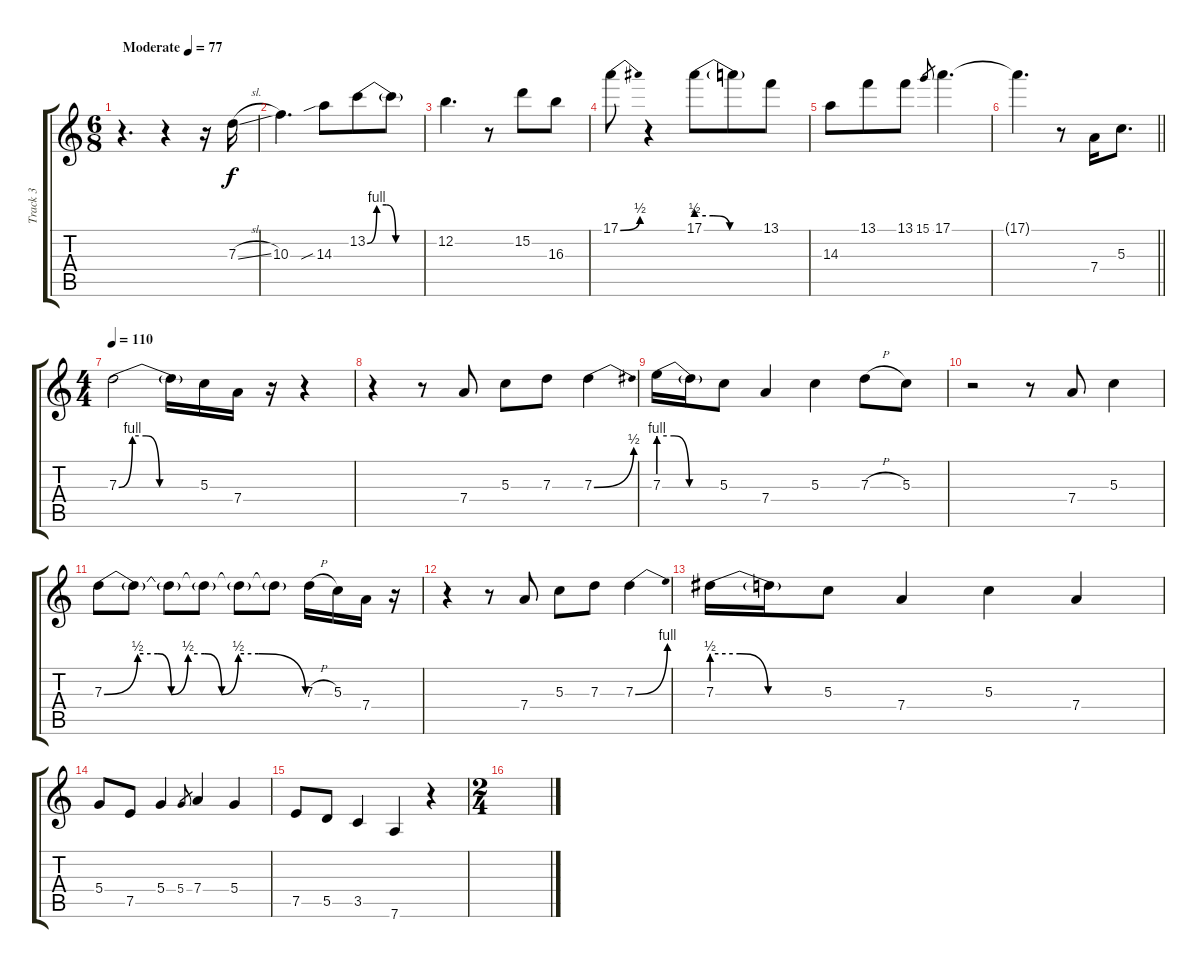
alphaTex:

\track ("Track 3" "Track 3") {instrument electricguitarjazz}
\staff {score tabs}
\tuning (E4 B3 G3 D3 A2 D2) {hide}
\ts (6 8)
\tempo (77 "Moderate")
\clef g2
\ks c
r.4{d dy f instrument electricguitarjazz} r.4 r.16 7.3{sl}.16 |
10.3.4{d} 14.3{sib}.8 13.2{be (custom 0 0 10 4 20 4 30 0 60 0)}.8 13.2{t}.8 |
12.2.4{d} r.8 15.2.8 16.3.8 |
17.1{be (bend 0 0 60 2)}.8 r.4 17.1{be (custom 0 2 15 2 30 0 60 0)}.8 17.1{t}.8 13.1.8 |
14.3.8 13.1.8 13.1.8 15.1.8{gr} 17.1.4{d} |
\barLineRight lightlight
17.1{t}.4{d} r.8 7.4.16{volume 6} 5.3.8{d} |
\ts (4 4)
\tempo 110
7.3{be (custom 0 0 10 4 20 4 30 0 60 0)}.2 7.3{t}.16 5.3.16 7.4.16 r.16 r.4 |
r.4 r.8 7.4.8 5.3.8 7.3.8 7.3{be (bend 0 0 60 2)}.4 |
7.3{be (custom 0 4 15 4 30 0 60 0)}.16 7.3{t}.16 5.3.8 7.4.4 5.3.4 7.3{h}.8 5.3.8 |
r.2 r.8 7.4.8 5.3.4 |
7.3{be (custom 0 0 10 2 16 2 20 0 25 2 30 2 35 0 40 2 46 2 60 0)}.8 7.3{t}.8 7.3{t}.8 7.3{t}.8 7.3{t}.8 7.3{t}.8 7.3{h}.16 5.3.16 7.4.16 r.16 |
r.4 r.8 7.4.8 5.3.8 7.3.8 7.3{be (bend 0 0 60 4)}.4 |
7.3{be (custom 0 2 15 2 30 0 60 0)}.16 7.3{t}.16 5.3.8 7.4.4 5.3.4 7.4.4 |
5.4.8 7.5.8 5.4.4 5.4.8{gr} 7.4.4 5.4.4 |
7.5.8 5.5.8 3.5.4 7.6.4 r.4 |
\ts (2 4)
